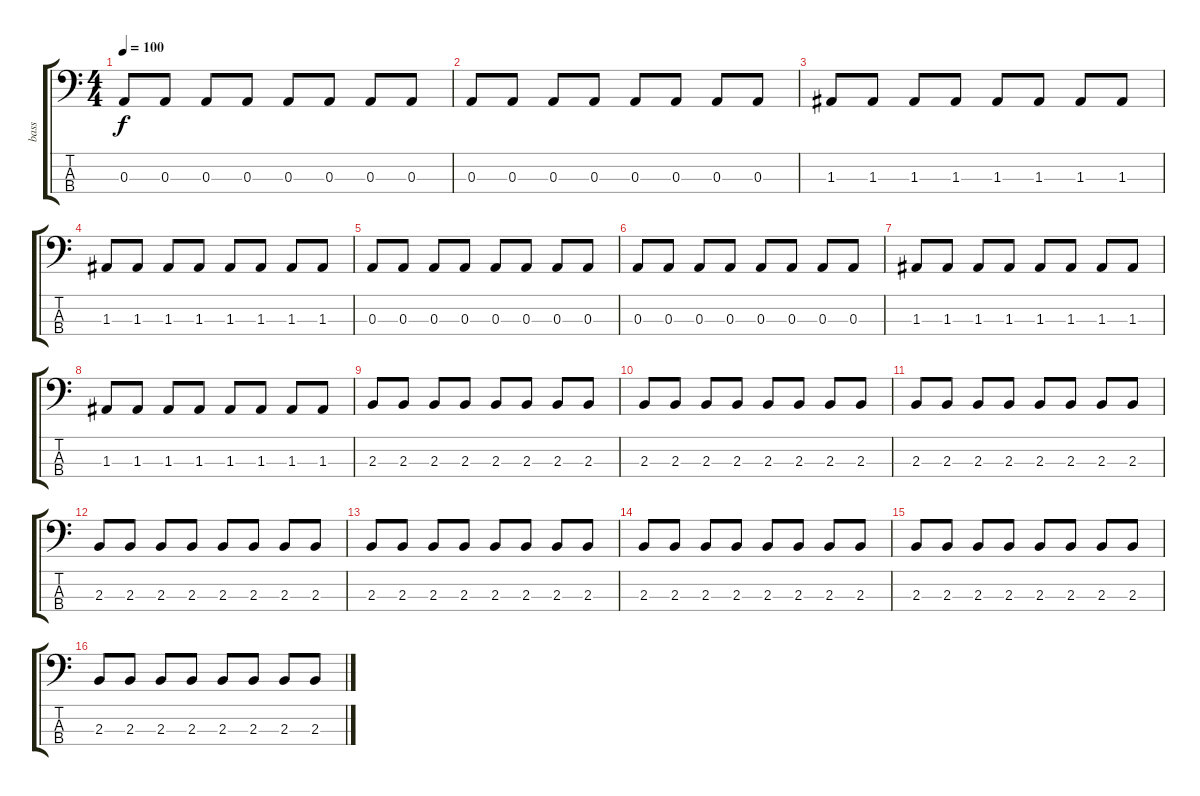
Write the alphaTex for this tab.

\track ("bass" "bass") {instrument electricbassfinger}
\staff {score tabs}
\tuning (G2 D2 A1 E1) {hide}
\ts (4 4)
\tempo 100
\clef f4
\ks c
0.3.8{dy f} 0.3.8 0.3.8 0.3.8 0.3.8 0.3.8 0.3.8 0.3.8 |
0.3.8 0.3.8 0.3.8 0.3.8 0.3.8 0.3.8 0.3.8 0.3.8 |
1.3.8 1.3.8 1.3.8 1.3.8 1.3.8 1.3.8 1.3.8 1.3.8 |
1.3.8 1.3.8 1.3.8 1.3.8 1.3.8 1.3.8 1.3.8 1.3.8 |
0.3.8 0.3.8 0.3.8 0.3.8 0.3.8 0.3.8 0.3.8 0.3.8 |
0.3.8 0.3.8 0.3.8 0.3.8 0.3.8 0.3.8 0.3.8 0.3.8 |
1.3.8 1.3.8 1.3.8 1.3.8 1.3.8 1.3.8 1.3.8 1.3.8 |
1.3.8 1.3.8 1.3.8 1.3.8 1.3.8 1.3.8 1.3.8 1.3.8 |
2.3.8 2.3.8 2.3.8 2.3.8 2.3.8 2.3.8 2.3.8 2.3.8 |
2.3.8 2.3.8 2.3.8 2.3.8 2.3.8 2.3.8 2.3.8 2.3.8 |
2.3.8 2.3.8 2.3.8 2.3.8 2.3.8 2.3.8 2.3.8 2.3.8 |
2.3.8 2.3.8 2.3.8 2.3.8 2.3.8 2.3.8 2.3.8 2.3.8 |
2.3.8 2.3.8 2.3.8 2.3.8 2.3.8 2.3.8 2.3.8 2.3.8 |
2.3.8 2.3.8 2.3.8 2.3.8 2.3.8 2.3.8 2.3.8 2.3.8 |
2.3.8 2.3.8 2.3.8 2.3.8 2.3.8 2.3.8 2.3.8 2.3.8 |
2.3.8 2.3.8 2.3.8 2.3.8 2.3.8 2.3.8 2.3.8 2.3.8
